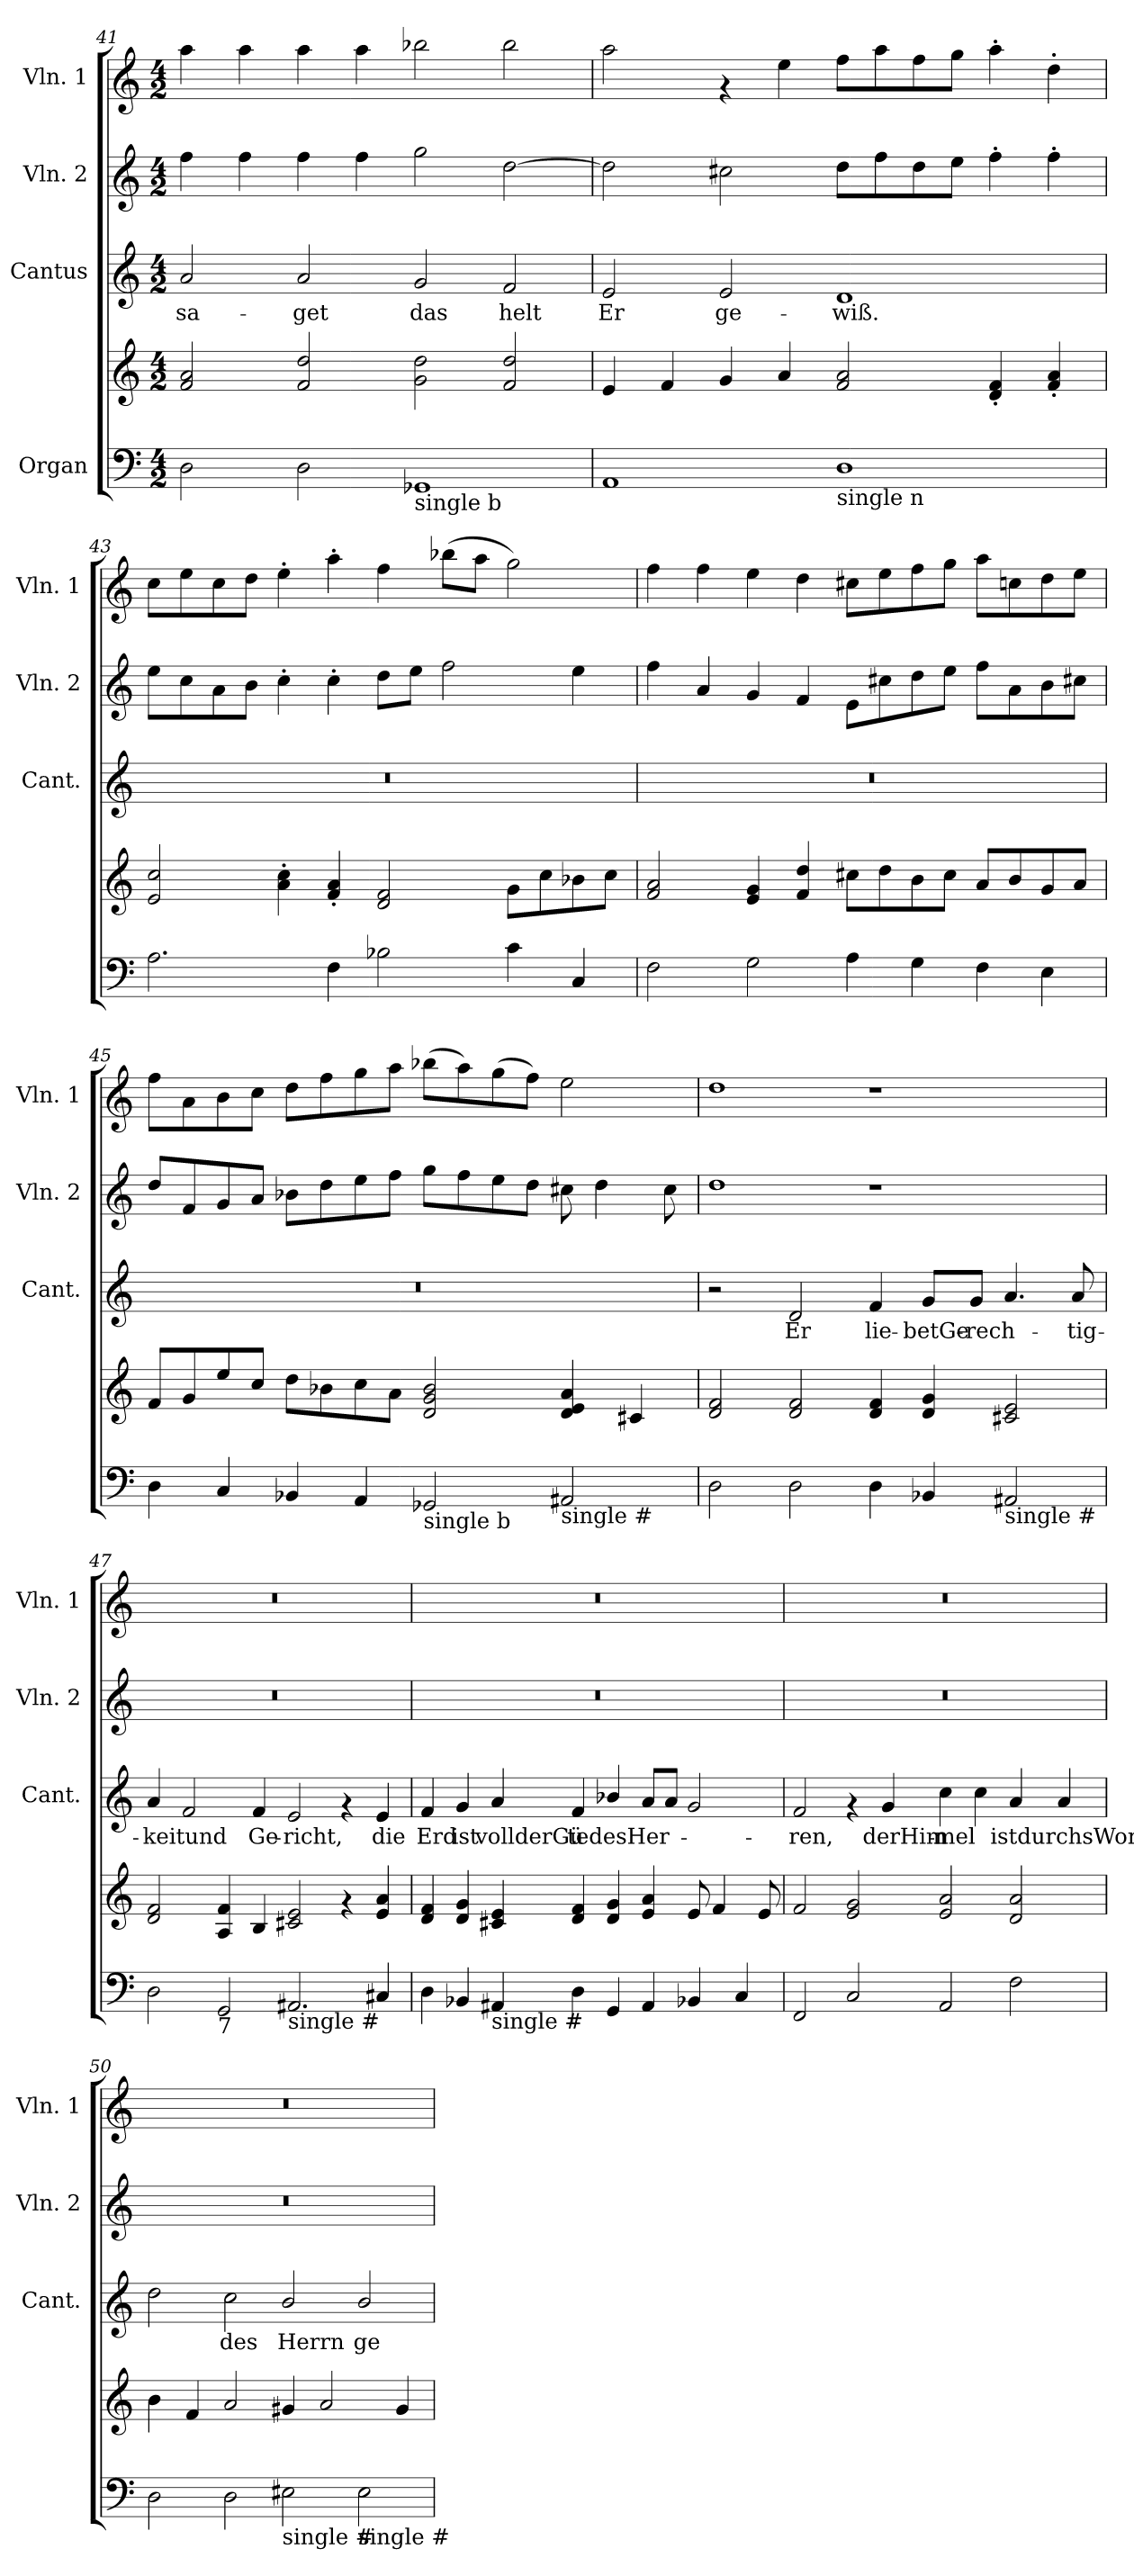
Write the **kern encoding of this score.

**kern	**kern	**kern	**text	**kern	**kern
*part4	*part4	*part3	*part3	*part2	*part1
*staff5	*staff4	*staff3	*staff3	*staff2	*staff1
*I"Organ	*	*I"Cantus	*	*I"Vln. 2	*I"Vln. 1
*	*	*I'Cant.	*	*I'Vln. 2	*I'Vln. 1
*clefF4	*clefG2	*clefG2	*	*clefG2	*clefG2
*k[]	*k[]	*k[]	*	*k[]	*k[]
*C:	*C:	*C:	*	*C:	*C:
*M4/2	*M4/2	*M4/2	*	*M4/2	*M4/2
=41	=41	=41	=41	=41	=41
!	!	!	!LO:LY:b	!	!
2D\	2f/ 2a/	2a/	-sa-	4ff\	4aa\
.	.	.	.	4ff\	4aa\
!	!	!	!LO:LY:b	!	!
2D\	2f/ 2dd/	2a/	-get	4ff\	4aa\
.	.	.	.	4ff\	4aa\
!LO:TX:b:t=single b	!	!	!	!	!
!	!	!	!LO:LY:b	!	!
1GG-	2g\ 2dd\	2g/	das	2gg\	2bb-X\
!	!	!	!LO:LY:b	!	!
.	2f/ 2dd/	2f/	helt	[>2dd\	2bb-\
=42	=42	=42	=42	=42	=42
!	!	!	!LO:LY:b	!	!
1AA<	4e/	2e/	Er	2dd\]	2aa\
.	4f/	.	.	.	.
!	!	!	!LO:LY:b	!	!
.	4g/	2e/	ge-	2cc#X\	4rf
.	4a/	.	.	.	4ee\
!LO:TX:b:t=single n	!	!	!	!	!
!	!	!	!LO:LY:b	!	!
1D	2f/ 2a/	1d	-wiß.	8dd\L	8ff\L
.	.	.	.	8ff\	8aa\
.	.	.	.	8dd\	8ff\
.	.	.	.	8ee\J	8gg\J
.	4d/'< 4f/'<	.	.	4ff'>\	4aa'>\
.	4f/'< 4a/'<	.	.	4ff'>\	4dd'>\
=43	=43	=43	=43	=43	=43
2.A\	2e/ 2cc/	0r	.	8ee\L	8cc\L
.	.	.	.	8cc\	8ee\
.	.	.	.	8a\	8cc\
.	.	.	.	8b\J	8dd\J
.	4a\'> 4cc\'>	.	.	4cc'>\	4ee'>\
4F\	4f/'< 4a/'<	.	.	4cc'>\	4aa'>\
2B-X\	2d/ 2f/	.	.	8dd\L	4ff\
.	.	.	.	8ee\J	.
.	.	.	.	2ff\	(<8bb-X\L
.	.	.	.	.	8aa\J
4c\	8g\L	.	.	.	2gg\)
.	8cc\	.	.	.	.
4C/	8b-X\	.	.	4ee\	.
.	8cc\J	.	.	.	.
!!LO:PB:g=z
=44	=44	=44	=44	=44	=44
2F\	2f/ 2a/	0r	.	4ff\	4ff\
.	.	.	.	4a/	4ff\
2G\	4e/ 4g/	.	.	4g/	4ee\
.	4f/ 4dd/	.	.	4f/	4dd\
4A\	8cc#X\L	.	.	8e\L	8cc#X\L
.	8dd\	.	.	8cc#X\	8ee\
4G\	8b\	.	.	8dd\	8ff\
.	8cc#\J	.	.	8ee\J	8gg\J
4F\	8a/L	.	.	8ff\L	8aa\L
.	8b/	.	.	8a\	8ccn\
4E\	8g/	.	.	8b\	8dd\
.	8a/J	.	.	8cc#X\J	8ee\J
=45	=45	=45	=45	=45	=45
4D\	8f/L	0r	.	8dd/L	8ff\L
.	8g/	.	.	8f/	8a\
4C/	8ee/	.	.	8g/	8b\
.	8cc/J	.	.	8a/J	8cc\J
4BB-X/	8dd\L	.	.	8b-X\L	8dd\L
.	8b-X\	.	.	8dd\	8ff\
4AA/	8cc\	.	.	8ee\	8gg\
.	8a\J	.	.	8ff\J	8aa\J
!LO:TX:b:t=single b	!	!	!	!	!
2GG-/	2d/ 2g/ 2b-/	.	.	8gg\L	(>8bb-X\L
.	.	.	.	8ff\	8aa\)
.	.	.	.	8ee\	(>8gg\
.	.	.	.	8dd\J	8ff\J)
!LO:TX:b:t=single #	!	!	!	!	!
2AA#/	4d/ 4e/ 4a/	.	.	8cc#X\	2ee\
.	.	.	.	4dd\	.
.	4c#X/	.	.	.	.
.	.	.	.	8cc#\	.
=46	=46	=46	=46	=46	=46
2D\	2d/ 2f/	2r	.	1dd	1dd
!	!	!	!LO:LY:b	!	!
2D\	2d/ 2f/	2d/	Er	.	.
!	!	!	!LO:LY:b	!	!
4D\	4d/ 4f/	4f/	lie-	1r	1r
!	!	!	!LO:LY:b	!	!
4BB-X/	4d/ 4g/	8g/L	-betGe-	.	.
!	!	!	!LO:LY:b	!	!
.	.	8g/J	-rech-	.	.
!LO:TX:b:t=single #	!	!	!	!	!
2AA#/	2c#X/ 2e/	4.a/	.	.	.
!	!	!	!LO:LY:b	!	!
.	.	8a/	-tig-	.	.
!!LO:LB:g=z
=47	=47	=47	=47	=47	=47
!	!	!	!LO:LY:b	!	!
2D\	2d/ 2f/	4a/	-keitund	0r	0r
.	.	2f/	.	.	.
!LO:TX:b:t=7	!	!	!	!	!
2GG/	4A/ 4f/	.	.	.	.
!	!	!	!LO:LY:b	!	!
.	4B/	4f/	Ge-	.	.
!LO:TX:b:t=single #	!	!	!	!	!
!	!	!	!LO:LY:b	!	!
2.AA#/	2c#X/ 2e/	2e/	-richt,	.	.
.	4rf	4rf	.	.	.
!	!	!	!LO:LY:b	!	!
4C#X/	4e/ 4a/	4e/	die	.	.
=48	=48	=48	=48	=48	=48
!	!	!	!LO:LY:b	!	!
4D\	4d/ 4f/	4f/	Erd	0r	0r
!	!	!	!LO:LY:b	!	!
4BB-X/	4d/ 4g/	4g/	ist	.	.
!LO:TX:b:t=single #	!	!	!	!	!
!	!	!	!LO:LY:b	!	!
4AA#/	4c#X/ 4e/	4a/	vollderGü-	.	.
!	!	!	!LO:LY:b	!	!
4D\	4d/ 4f/	4f/	-tedesHer-	.	.
4GG/	4d/ 4g/	4b-X/	.	.	.
4AA#/	4e/ 4a/	8a/L	.	.	.
.	.	8a/J	.	.	.
4BB-X/	8e/	2g/	.	.	.
.	4f/	.	.	.	.
4C/	.	.	.	.	.
.	8e/	.	.	.	.
=49	=49	=49	=49	=49	=49
!	!	!	!LO:LY:b	!	!
2FF/	2f/	2f/	-ren,	0r	0r
2C/	2e/ 2g/	4rf	.	.	.
!	!	!	!LO:LY:b	!	!
.	.	4g/	derHim-	.	.
!	!	!	!LO:LY:b	!	!
2AA/	2e/ 2a/	4cc\	-mel	.	.
.	.	4cc\	.	.	.
!	!	!	!LO:LY:b	!	!
2F\	2d/ 2a/	4a/	istdurchsWort	.	.
.	.	4a/	.	.	.
=50	=50	=50	=50	=50	=50
2D\	4b\	2dd\	.	0r	0r
.	4f/	.	.	.	.
!	!	!	!LO:LY:b	!	!
2D\	2a/	2cc\	des	.	.
!LO:TX:b:t=single #	!	!	!	!	!
!	!	!	!LO:LY:b	!	!
2E#\	4g#X/	2b/	Herrn	.	.
.	2a/	.	.	.	.
!LO:TX:b:t=single #	!	!	!	!	!
!	!	!	!LO:LY:b	!	!
2E#\	.	2b/	ge-	.	.
.	4g#/	.	.	.	.
=	=	=	=	=	=
*-	*-	*-	*-	*-	*-
